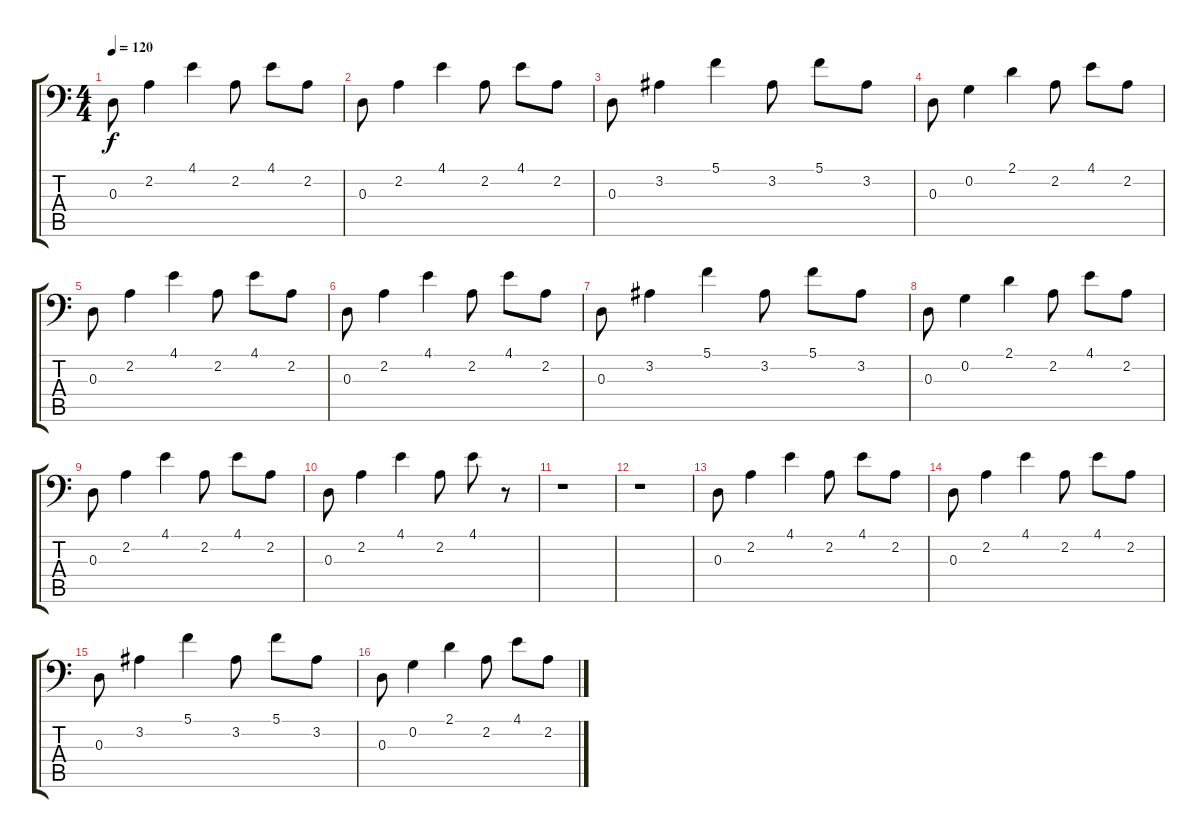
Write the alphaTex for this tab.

\track "" {instrument electricbasspick}
\staff {score tabs}
\tuning (C3 G2 D2 A1 E1 B0) {hide}
\ts (4 4)
\tempo 120
\clef f4
\ks c
0.3.8{dy f volume 9} 2.2.4 4.1.4 2.2.8 4.1.8 2.2.8 |
0.3.8 2.2.4 4.1.4 2.2.8 4.1.8 2.2.8 |
0.3.8 3.2.4 5.1.4 3.2.8 5.1.8 3.2.8 |
0.3.8 0.2.4 2.1.4 2.2.8 4.1.8 2.2.8 |
0.3.8 2.2.4 4.1.4 2.2.8 4.1.8 2.2.8 |
0.3.8 2.2.4 4.1.4 2.2.8 4.1.8 2.2.8 |
0.3.8 3.2.4 5.1.4 3.2.8 5.1.8 3.2.8 |
0.3.8 0.2.4 2.1.4 2.2.8 4.1.8 2.2.8 |
0.3.8{volume 3} 2.2.4 4.1.4 2.2.8 4.1.8 2.2.8 |
0.3.8 2.2.4 4.1.4 2.2.8 4.1.8 r.8 |
r.1 |
r.1 |
0.3.8{volume 3} 2.2.4 4.1.4 2.2.8 4.1.8 2.2.8 |
0.3.8 2.2.4 4.1.4 2.2.8 4.1.8 2.2.8 |
0.3.8 3.2.4 5.1.4 3.2.8 5.1.8 3.2.8 |
0.3.8 0.2.4 2.1.4 2.2.8 4.1.8 2.2.8
